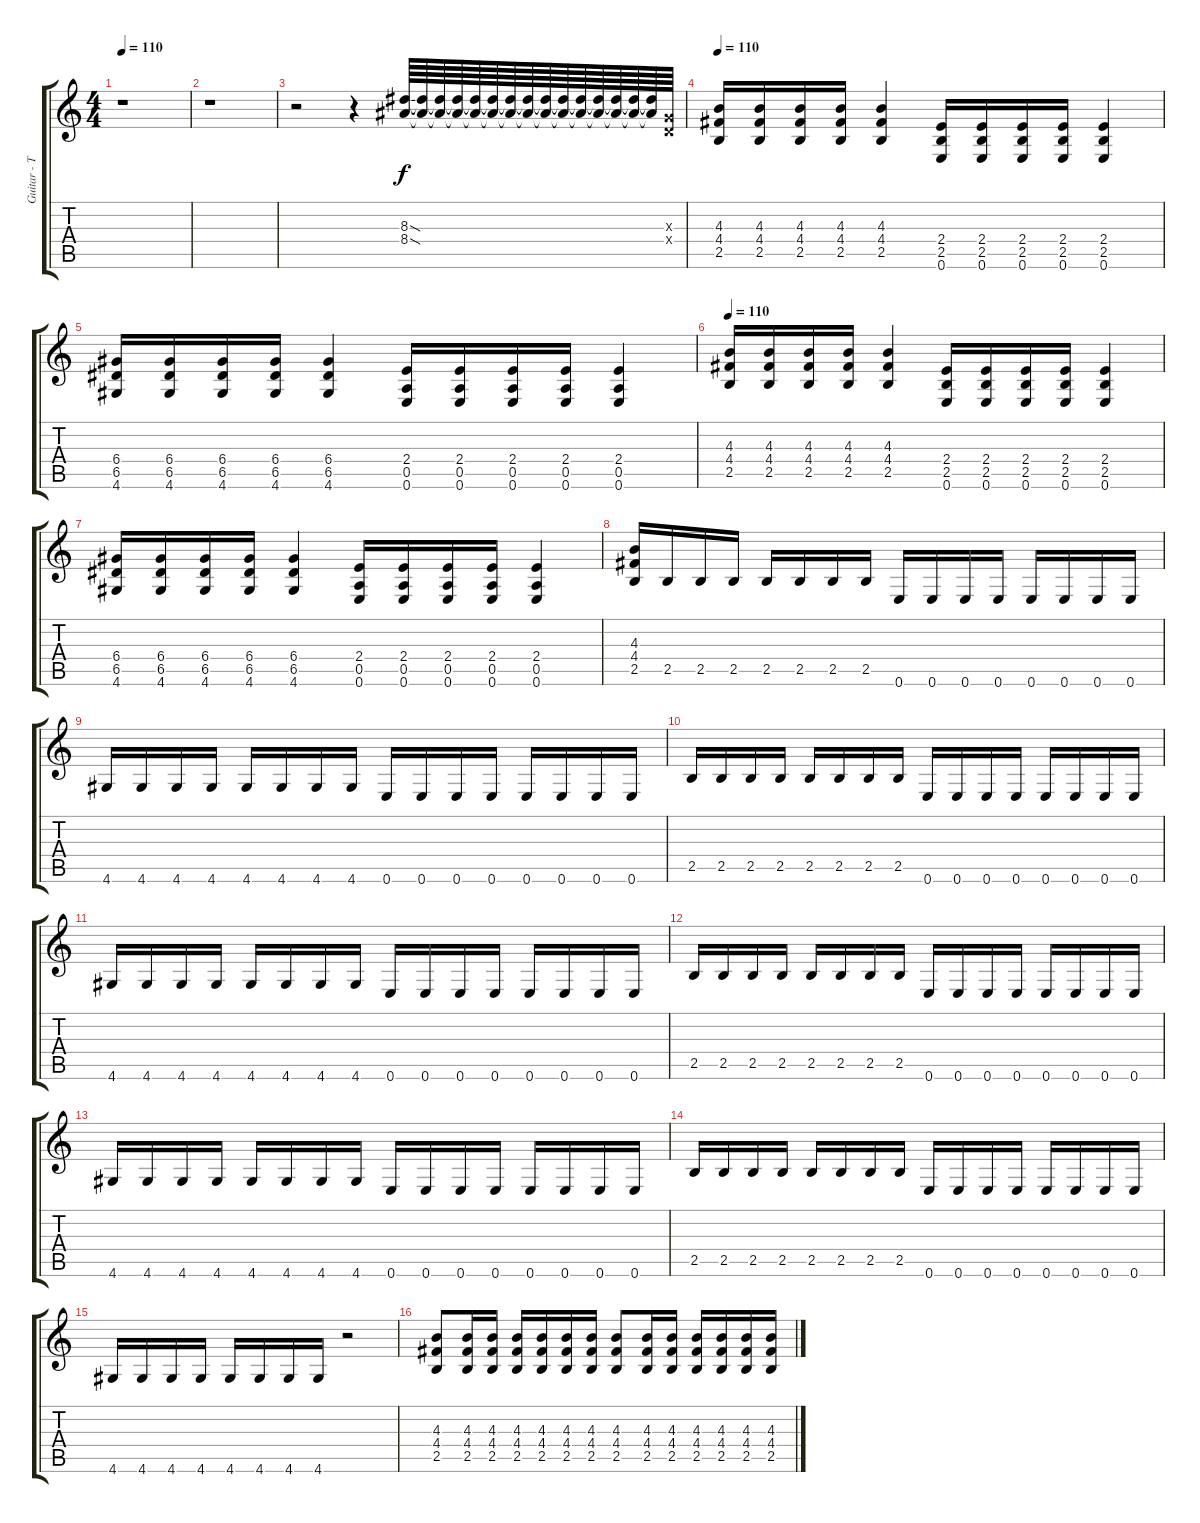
\track ("Guitar - Tom Mattew Delonge" "Guitar - T") {instrument overdrivenguitar}
\staff {score tabs}
\tuning (E4 B3 G3 D3 A2 E2) {hide}
\ts (4 4)
\tempo 110
\clef g2
\ks c
r.1{dy f} |
r.1 |
r.2 r.4 (8.3{ss} 8.4{ss}).64 (8.3{t} 8.4{t}).64 (8.3{t} 8.4{t}).64 (8.3{t} 8.4{t}).64 (8.3{t} 8.4{t}).64 (8.3{t} 8.4{t}).64 (8.3{t} 8.4{t}).64 (8.3{t} 8.4{t}).64 (8.3{t} 8.4{t}).64 (8.3{t} 8.4{t}).64 (8.3{t} 8.4{t}).64 (8.3{t} 8.4{t}).64 (8.3{t} 8.4{t}).64 (8.3{t} 8.4{t}).64 (8.3{t} 8.4{t}).64 (0.3{x} 0.4{x}).64 |
\tempo 110
(4.3 4.4 2.5).16 (4.3 4.4 2.5).16 (4.3 4.4 2.5).16 (4.3 4.4 2.5).16 (4.3 4.4 2.5).4 (2.4 2.5 0.6).16 (2.4 2.5 0.6).16 (2.4 2.5 0.6).16 (2.4 2.5 0.6).16 (2.4 2.5 0.6).4 |
(6.4 6.5 4.6).16 (6.4 6.5 4.6).16 (6.4 6.5 4.6).16 (6.4 6.5 4.6).16 (6.4 6.5 4.6).4 (2.4 0.5 0.6).16 (2.4 0.5 0.6).16 (2.4 0.5 0.6).16 (2.4 0.5 0.6).16 (2.4 0.5 0.6).4 |
\tempo 110
(4.3 4.4 2.5).16 (4.3 4.4 2.5).16 (4.3 4.4 2.5).16 (4.3 4.4 2.5).16 (4.3 4.4 2.5).4 (2.4 2.5 0.6).16 (2.4 2.5 0.6).16 (2.4 2.5 0.6).16 (2.4 2.5 0.6).16 (2.4 2.5 0.6).4 |
(6.4 6.5 4.6).16 (6.4 6.5 4.6).16 (6.4 6.5 4.6).16 (6.4 6.5 4.6).16 (6.4 6.5 4.6).4 (2.4 0.5 0.6).16 (2.4 0.5 0.6).16 (2.4 0.5 0.6).16 (2.4 0.5 0.6).16 (2.4 0.5 0.6).4 |
(4.3 4.4 2.5).16 2.5.16 2.5.16 2.5.16 2.5.16 2.5.16 2.5.16 2.5.16 0.6.16 0.6.16 0.6.16 0.6.16 0.6.16 0.6.16 0.6.16 0.6.16 |
4.6.16 4.6.16 4.6.16 4.6.16 4.6.16 4.6.16 4.6.16 4.6.16 0.6.16 0.6.16 0.6.16 0.6.16 0.6.16 0.6.16 0.6.16 0.6.16 |
2.5.16 2.5.16 2.5.16 2.5.16 2.5.16 2.5.16 2.5.16 2.5.16 0.6.16 0.6.16 0.6.16 0.6.16 0.6.16 0.6.16 0.6.16 0.6.16 |
4.6.16 4.6.16 4.6.16 4.6.16 4.6.16 4.6.16 4.6.16 4.6.16 0.6.16 0.6.16 0.6.16 0.6.16 0.6.16 0.6.16 0.6.16 0.6.16 |
2.5.16 2.5.16 2.5.16 2.5.16 2.5.16 2.5.16 2.5.16 2.5.16 0.6.16 0.6.16 0.6.16 0.6.16 0.6.16 0.6.16 0.6.16 0.6.16 |
4.6.16 4.6.16 4.6.16 4.6.16 4.6.16 4.6.16 4.6.16 4.6.16 0.6.16 0.6.16 0.6.16 0.6.16 0.6.16 0.6.16 0.6.16 0.6.16 |
2.5.16 2.5.16 2.5.16 2.5.16 2.5.16 2.5.16 2.5.16 2.5.16 0.6.16 0.6.16 0.6.16 0.6.16 0.6.16 0.6.16 0.6.16 0.6.16 |
4.6.16 4.6.16 4.6.16 4.6.16 4.6.16 4.6.16 4.6.16 4.6.16 r.2 |
(4.3 4.4 2.5).8 (4.3 4.4 2.5).16 (4.3 4.4 2.5).16 (4.3 4.4 2.5).16 (4.3 4.4 2.5).16 (4.3 4.4 2.5).16 (4.3 4.4 2.5).16 (4.3 4.4 2.5).8 (4.3 4.4 2.5).16 (4.3 4.4 2.5).16 (4.3 4.4 2.5).16 (4.3 4.4 2.5).16 (4.3 4.4 2.5).16 (4.3 4.4 2.5).16
